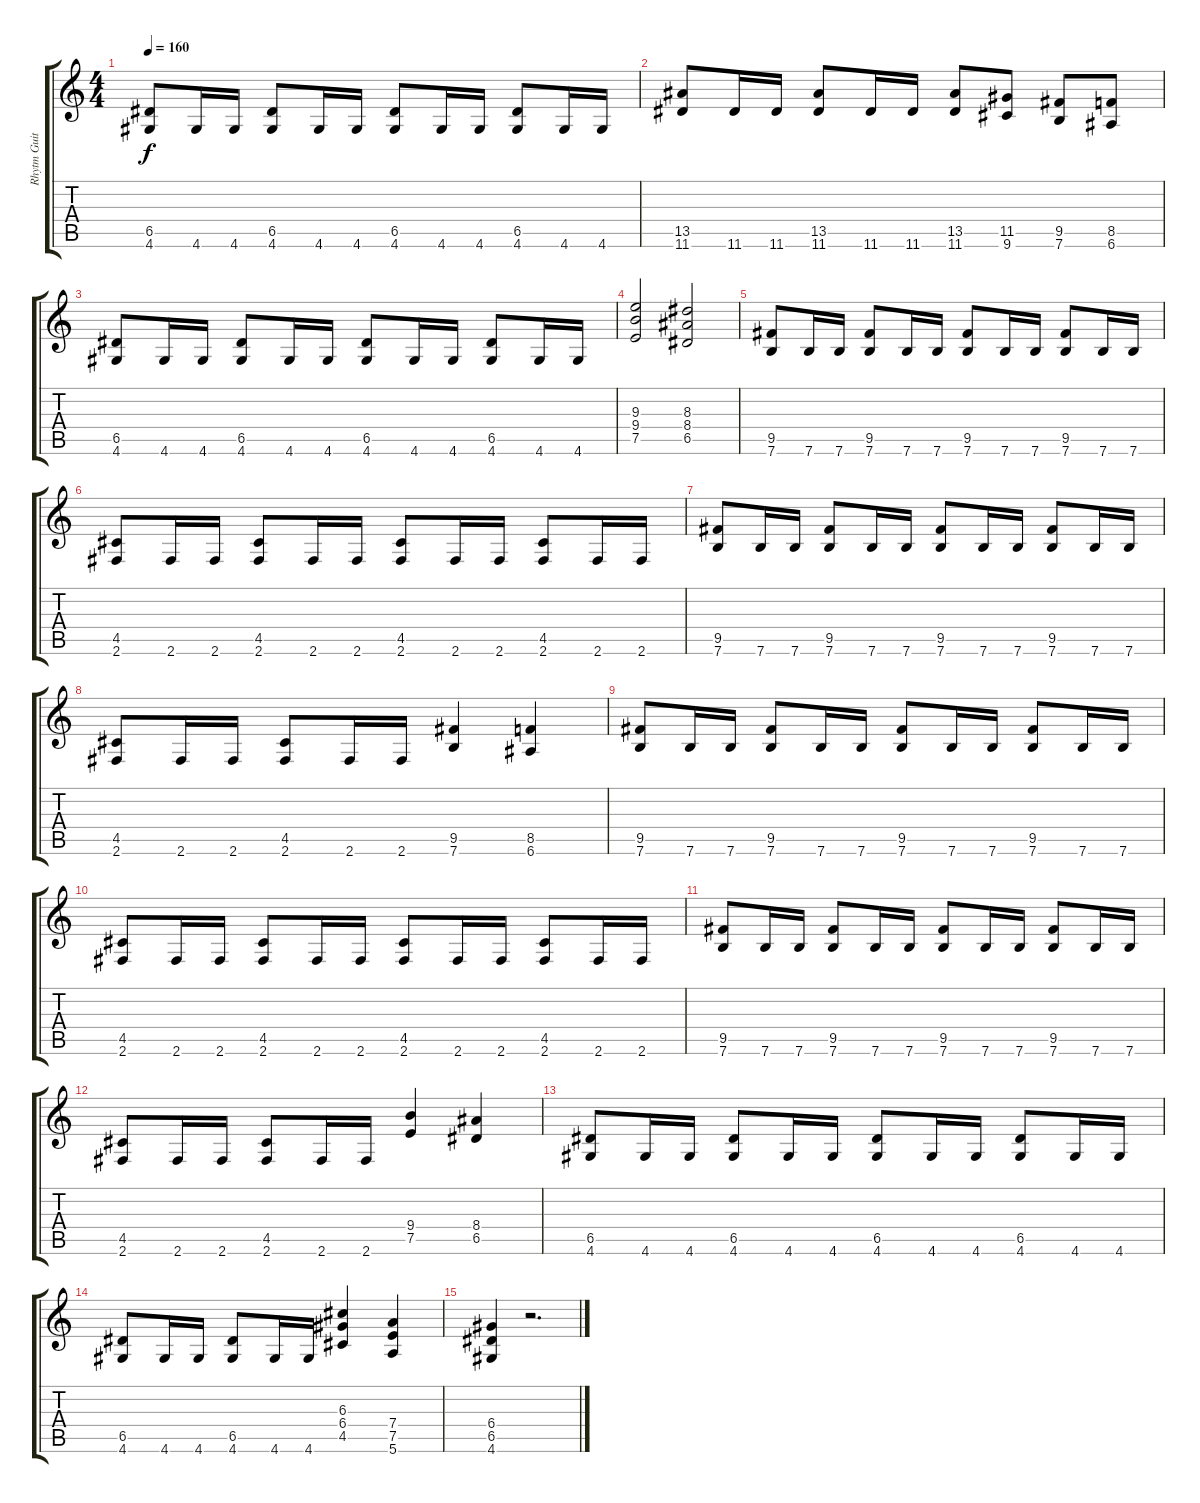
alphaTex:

\track ("Rhytm Guitar" "Rhytm Guit") {instrument distortionguitar}
\staff {score tabs}
\tuning (E4 B3 G3 D3 A2 E2) {hide}
\ts (4 4)
\tempo 160
\clef g2
\ks c
(6.5 4.6).8{dy f} 4.6.16 4.6.16 (6.5 4.6).8 4.6.16 4.6.16 (6.5 4.6).8 4.6.16 4.6.16 (6.5 4.6).8 4.6.16 4.6.16 |
(13.5 11.6).8 11.6.16 11.6.16 (13.5 11.6).8 11.6.16 11.6.16 (13.5 11.6).8 (11.5 9.6).8 (9.5 7.6).8 (8.5 6.6).8 |
(6.5 4.6).8 4.6.16 4.6.16 (6.5 4.6).8 4.6.16 4.6.16 (6.5 4.6).8 4.6.16 4.6.16 (6.5 4.6).8 4.6.16 4.6.16 |
(9.3 9.4 7.5).2 (8.3 8.4 6.5).2 |
(9.5 7.6).8 7.6.16 7.6.16 (9.5 7.6).8 7.6.16 7.6.16 (9.5 7.6).8 7.6.16 7.6.16 (9.5 7.6).8 7.6.16 7.6.16 |
(4.5 2.6).8 2.6.16 2.6.16 (4.5 2.6).8 2.6.16 2.6.16 (4.5 2.6).8 2.6.16 2.6.16 (4.5 2.6).8 2.6.16 2.6.16 |
(9.5 7.6).8 7.6.16 7.6.16 (9.5 7.6).8 7.6.16 7.6.16 (9.5 7.6).8 7.6.16 7.6.16 (9.5 7.6).8 7.6.16 7.6.16 |
(4.5 2.6).8 2.6.16 2.6.16 (4.5 2.6).8 2.6.16 2.6.16 (9.5 7.6).4 (8.5 6.6).4 |
(9.5 7.6).8 7.6.16 7.6.16 (9.5 7.6).8 7.6.16 7.6.16 (9.5 7.6).8 7.6.16 7.6.16 (9.5 7.6).8 7.6.16 7.6.16 |
(4.5 2.6).8 2.6.16 2.6.16 (4.5 2.6).8 2.6.16 2.6.16 (4.5 2.6).8 2.6.16 2.6.16 (4.5 2.6).8 2.6.16 2.6.16 |
(9.5 7.6).8 7.6.16 7.6.16 (9.5 7.6).8 7.6.16 7.6.16 (9.5 7.6).8 7.6.16 7.6.16 (9.5 7.6).8 7.6.16 7.6.16 |
(4.5 2.6).8 2.6.16 2.6.16 (4.5 2.6).8 2.6.16 2.6.16 (9.4 7.5).4 (8.4 6.5).4 |
(6.5 4.6).8 4.6.16 4.6.16 (6.5 4.6).8 4.6.16 4.6.16 (6.5 4.6).8 4.6.16 4.6.16 (6.5 4.6).8 4.6.16 4.6.16 |
(6.5 4.6).8 4.6.16 4.6.16 (6.5 4.6).8 4.6.16 4.6.16 (6.3 6.4 4.5).4 (7.4 7.5 5.6).4 |
(6.4 6.5 4.6).4 r.2{d}
